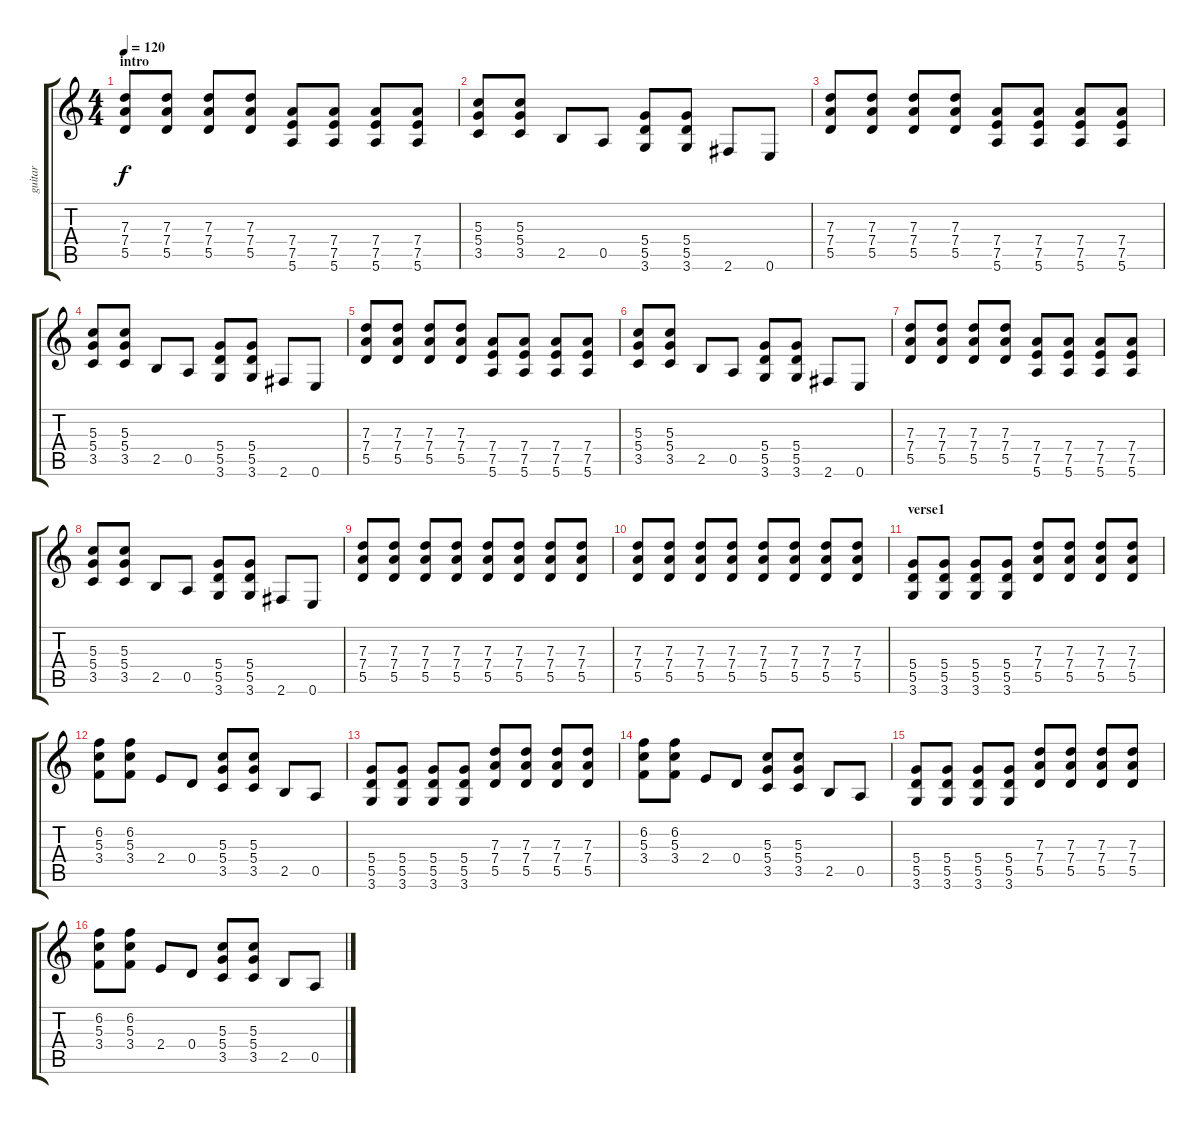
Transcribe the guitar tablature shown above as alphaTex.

\track ("guitar" "guitar") {instrument overdrivenguitar}
\staff {score tabs}
\tuning (E4 B3 G3 D3 A2 E2) {hide}
\ts (4 4)
\section ("" "intro")
\tempo 120
\clef g2
\ks c
(7.3 7.4 5.5).8{dy f instrument overdrivenguitar} (7.3 7.4 5.5).8 (7.3 7.4 5.5).8 (7.3 7.4 5.5).8 (7.4 7.5 5.6).8 (7.4 7.5 5.6).8 (7.4 7.5 5.6).8 (7.4 7.5 5.6).8 |
(5.3 5.4 3.5).8 (5.3 5.4 3.5).8 2.5.8 0.5.8 (5.4 5.5 3.6).8 (5.4 5.5 3.6).8 2.6.8 0.6.8 |
(7.3 7.4 5.5).8 (7.3 7.4 5.5).8 (7.3 7.4 5.5).8 (7.3 7.4 5.5).8 (7.4 7.5 5.6).8 (7.4 7.5 5.6).8 (7.4 7.5 5.6).8 (7.4 7.5 5.6).8 |
(5.3 5.4 3.5).8 (5.3 5.4 3.5).8 2.5.8 0.5.8 (5.4 5.5 3.6).8 (5.4 5.5 3.6).8 2.6.8 0.6.8 |
(7.3 7.4 5.5).8 (7.3 7.4 5.5).8 (7.3 7.4 5.5).8 (7.3 7.4 5.5).8 (7.4 7.5 5.6).8 (7.4 7.5 5.6).8 (7.4 7.5 5.6).8 (7.4 7.5 5.6).8 |
(5.3 5.4 3.5).8 (5.3 5.4 3.5).8 2.5.8 0.5.8 (5.4 5.5 3.6).8 (5.4 5.5 3.6).8 2.6.8 0.6.8 |
(7.3 7.4 5.5).8 (7.3 7.4 5.5).8 (7.3 7.4 5.5).8 (7.3 7.4 5.5).8 (7.4 7.5 5.6).8 (7.4 7.5 5.6).8 (7.4 7.5 5.6).8 (7.4 7.5 5.6).8 |
(5.3 5.4 3.5).8 (5.3 5.4 3.5).8 2.5.8 0.5.8 (5.4 5.5 3.6).8 (5.4 5.5 3.6).8 2.6.8 0.6.8 |
(7.3 7.4 5.5).8 (7.3 7.4 5.5).8 (7.3 7.4 5.5).8 (7.3 7.4 5.5).8 (7.3 7.4 5.5).8 (7.3 7.4 5.5).8 (7.3 7.4 5.5).8 (7.3 7.4 5.5).8 |
(7.3 7.4 5.5).8 (7.3 7.4 5.5).8 (7.3 7.4 5.5).8 (7.3 7.4 5.5).8 (7.3 7.4 5.5).8 (7.3 7.4 5.5).8 (7.3 7.4 5.5).8 (7.3 7.4 5.5).8 |
\section ("" "verse1")
(5.4 5.5 3.6).8 (5.4 5.5 3.6).8 (5.4 5.5 3.6).8 (5.4 5.5 3.6).8 (7.3 7.4 5.5).8 (7.3 7.4 5.5).8 (7.3 7.4 5.5).8 (7.3 7.4 5.5).8 |
(6.2 5.3 3.4).8 (6.2 5.3 3.4).8 2.4.8 0.4.8 (5.3 5.4 3.5).8 (5.3 5.4 3.5).8 2.5.8 0.5.8 |
(5.4 5.5 3.6).8 (5.4 5.5 3.6).8 (5.4 5.5 3.6).8 (5.4 5.5 3.6).8 (7.3 7.4 5.5).8 (7.3 7.4 5.5).8 (7.3 7.4 5.5).8 (7.3 7.4 5.5).8 |
(6.2 5.3 3.4).8 (6.2 5.3 3.4).8 2.4.8 0.4.8 (5.3 5.4 3.5).8 (5.3 5.4 3.5).8 2.5.8 0.5.8 |
(5.4 5.5 3.6).8 (5.4 5.5 3.6).8 (5.4 5.5 3.6).8 (5.4 5.5 3.6).8 (7.3 7.4 5.5).8 (7.3 7.4 5.5).8 (7.3 7.4 5.5).8 (7.3 7.4 5.5).8 |
(6.2 5.3 3.4).8 (6.2 5.3 3.4).8 2.4.8 0.4.8 (5.3 5.4 3.5).8 (5.3 5.4 3.5).8 2.5.8 0.5.8
